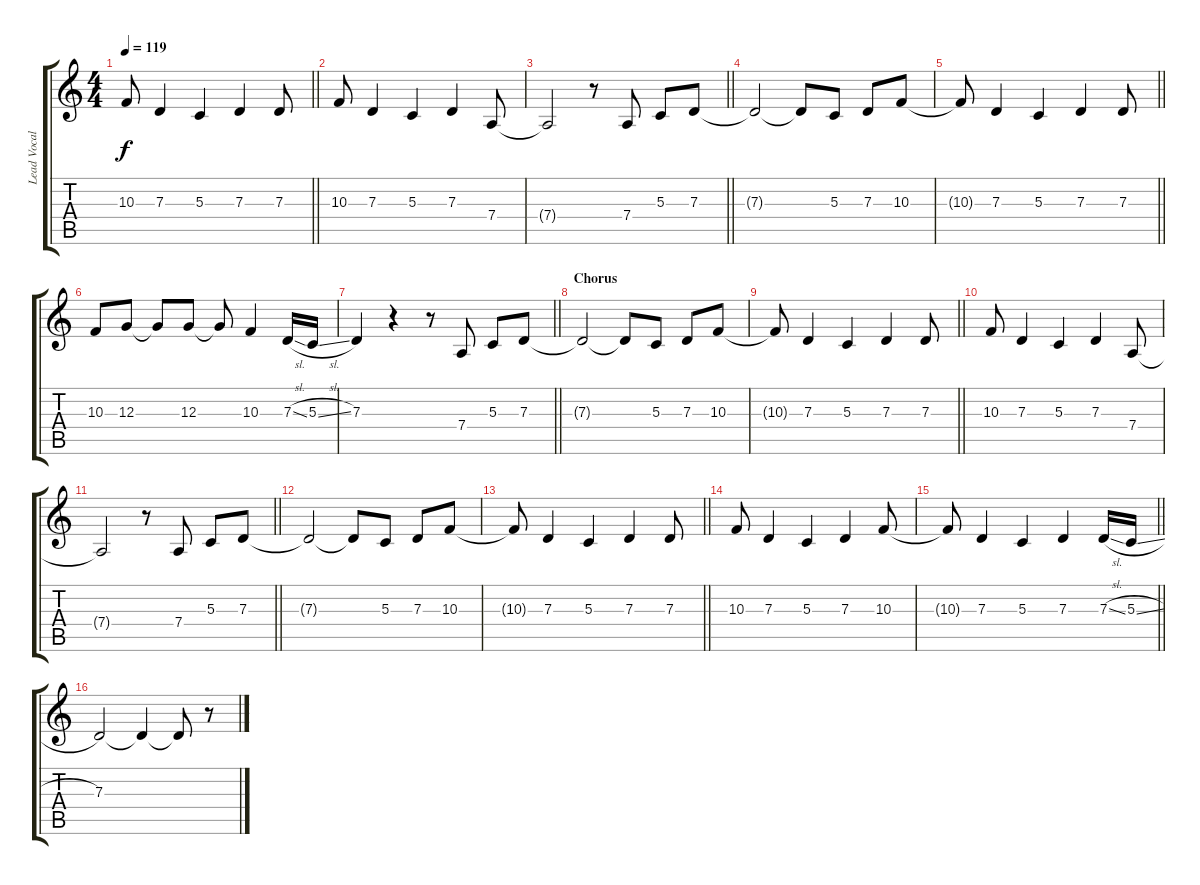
\track ("Lead Vocals" "Lead Vocal") {instrument clarinet}
\staff {score tabs}
\tuning (E4 B3 G3 D3 A2 E2) {hide}
\ts (4 4)
\tempo 119
\clef g2
\barLineRight lightlight
\ks c
10.3{t}.8{dy f} 7.3.4 5.3.4 7.3.4 7.3.8 |
10.3.8 7.3.4 5.3.4 7.3.4 7.4.8 |
\barLineRight lightlight
7.4{t}.2 r.8 7.4.8 5.3.8 7.3.8 |
7.3{t}.2 7.3{t}.8 5.3.8 7.3.8 10.3.8 |
\barLineRight lightlight
10.3{t}.8 7.3.4 5.3.4 7.3.4 7.3.8 |
10.3.8 12.3.8 12.3{t}.8 12.3.8 12.3{t}.8 10.3.4 7.3{sl}.16 5.3{sl}.16 |
\barLineRight lightlight
7.3.4 r.4 r.8 7.4.8 5.3.8 7.3.8 |
\section ("" "Chorus")
7.3{t}.2 7.3{t}.8 5.3.8 7.3.8 10.3.8 |
\barLineRight lightlight
10.3{t}.8 7.3.4 5.3.4 7.3.4 7.3.8 |
10.3.8 7.3.4 5.3.4 7.3.4 7.4.8 |
\barLineRight lightlight
7.4{t}.2 r.8 7.4.8 5.3.8 7.3.8 |
7.3{t}.2 7.3{t}.8 5.3.8 7.3.8 10.3.8 |
\barLineRight lightlight
10.3{t}.8 7.3.4 5.3.4 7.3.4 7.3.8 |
10.3.8 7.3.4 5.3.4 7.3.4 10.3.8 |
\barLineRight lightlight
10.3{t}.8 7.3.4 5.3.4 7.3.4 7.3{sl}.16 5.3{sl}.16 |
7.3.2 7.3{t}.4 7.3{t}.8 r.8
